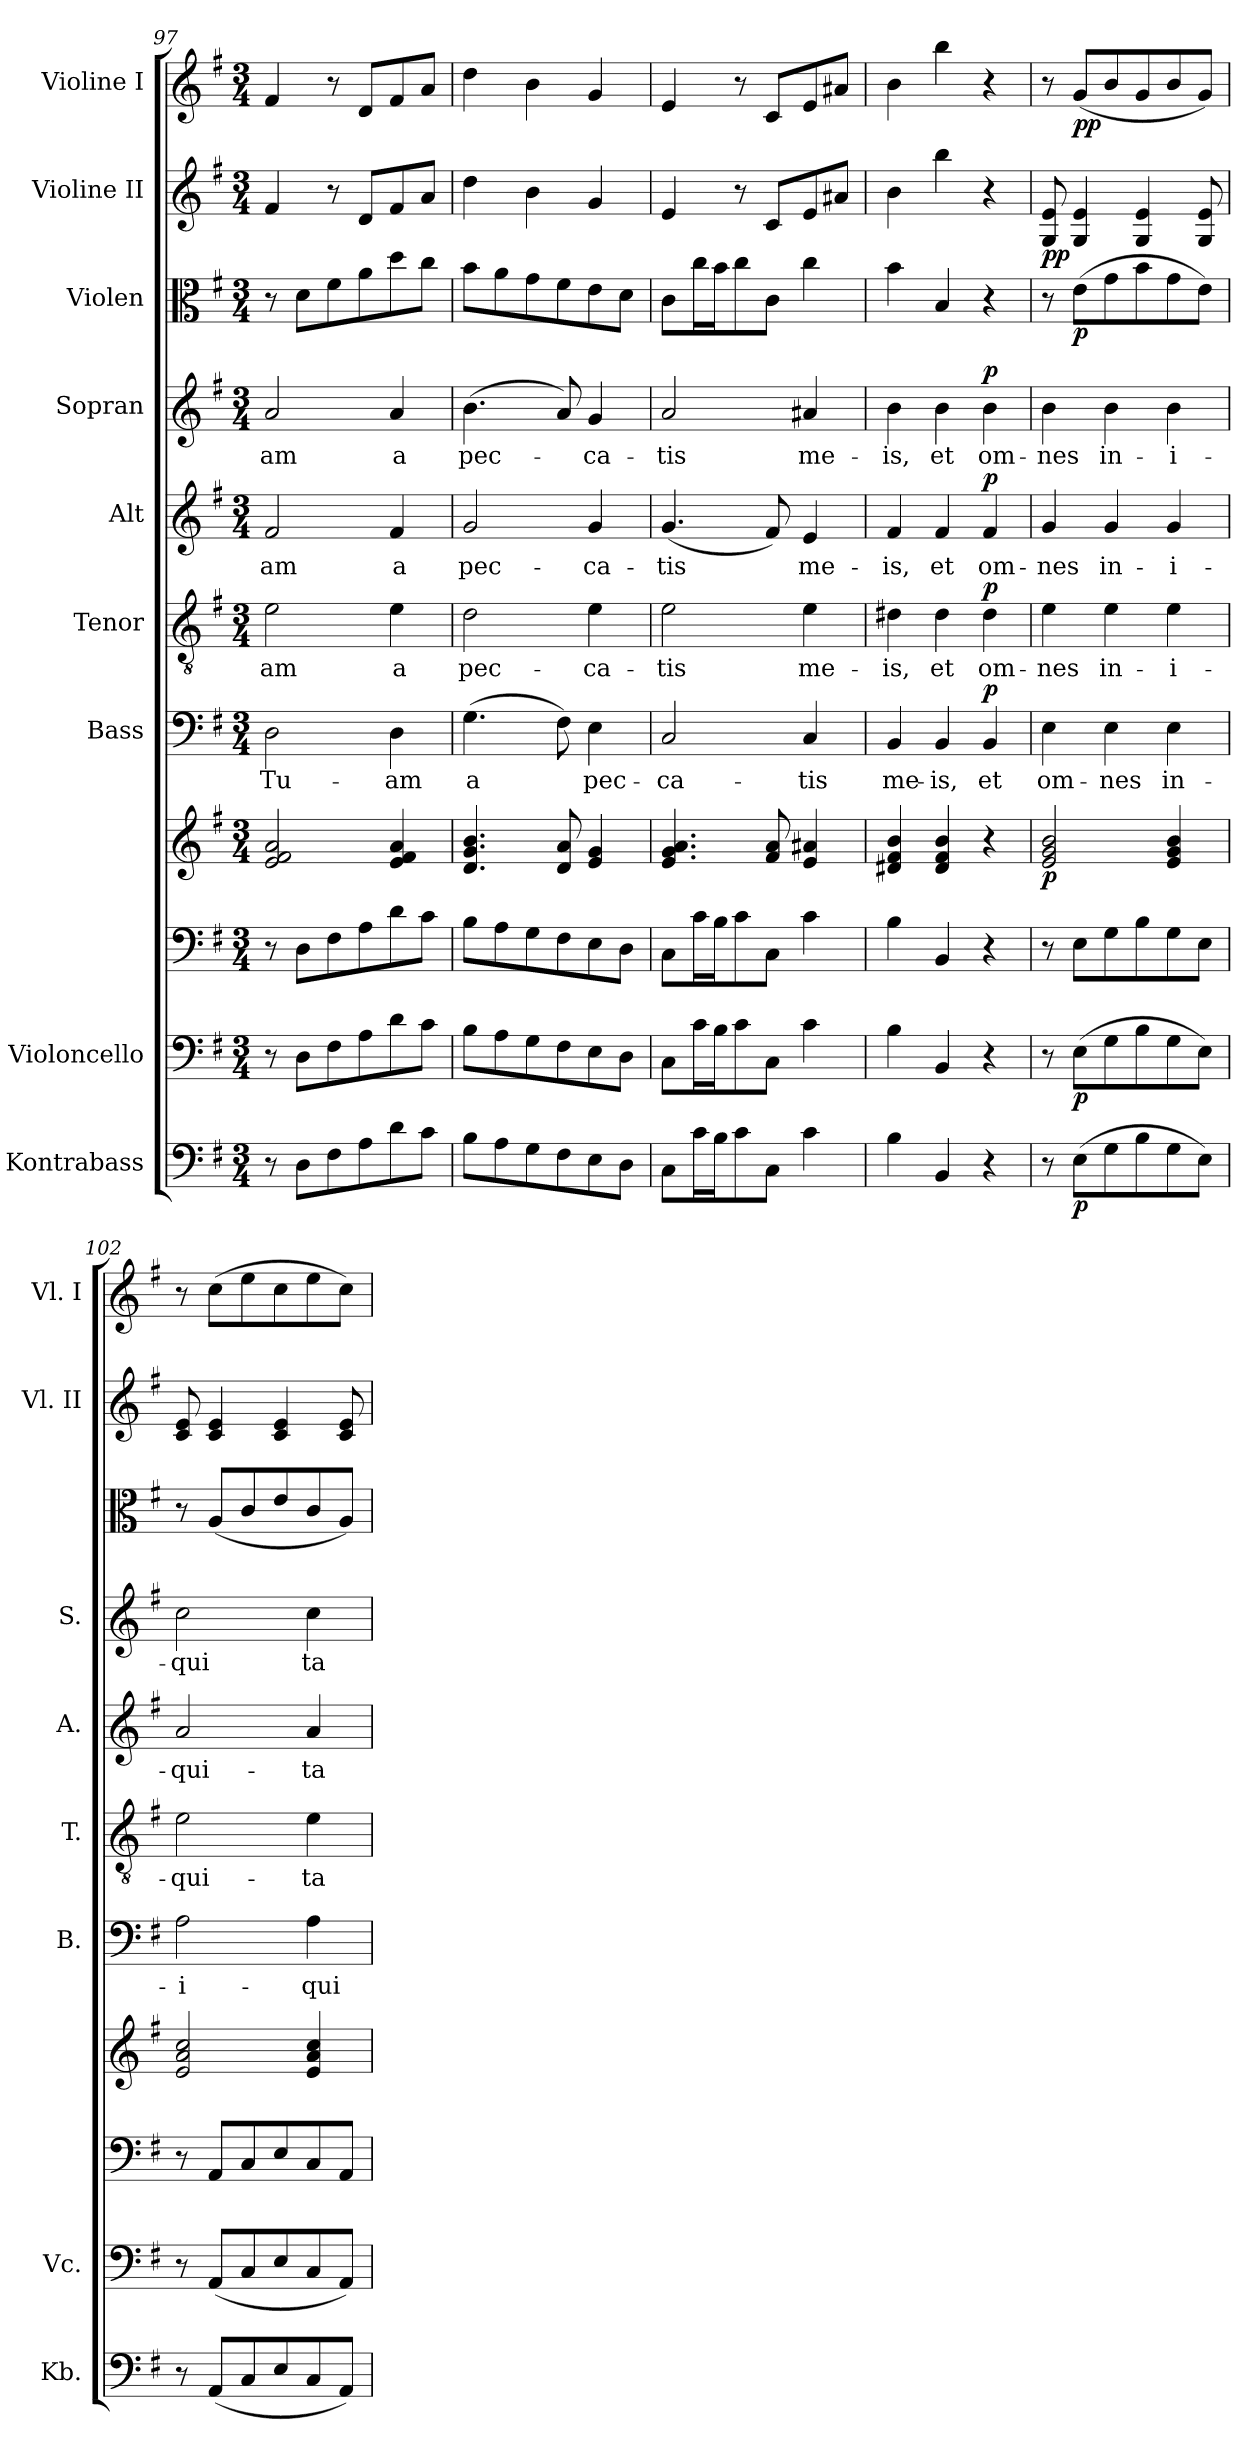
**kern	**dynam	**kern	**dynam	**kern	**kern	**dynam	**kern	**text	**dynam	**kern	**text	**dynam	**kern	**text	**dynam	**kern	**text	**dynam	**kern	**dynam	**kern	**dynam	**kern	**dynam
*part10	*part10	*part9	*part9	*part8	*part8	*part8	*part7	*part7	*part7	*part6	*part6	*part6	*part5	*part5	*part5	*part4	*part4	*part4	*part3	*part3	*part2	*part2	*part1	*part1
*staff11	*staff11	*staff10	*staff10	*staff9	*staff8	*staff8/9	*staff7	*staff7	*staff7	*staff6	*staff6	*staff6	*staff5	*staff5	*staff5	*staff4	*staff4	*staff4	*staff3	*staff3	*staff2	*staff2	*staff1	*staff1
*I"Kontrabass	*	*I"Violoncello	*	*	*	*	*I"Bass	*	*	*I"Tenor	*	*	*I"Alt	*	*	*I"Sopran	*	*	*I"Violen	*	*I"Violine II	*	*I"Violine I	*
*I'Kb.	*	*I'Vc.	*	*	*	*	*I'B.	*	*	*I'T.	*	*	*I'A.	*	*	*I'S.	*	*	*	*	*I'Vl. II	*	*I'Vl. I	*
*clefF4	*	*clefF4	*	*clefF4	*clefG2	*	*clefF4	*	*	*clefGv2	*	*	*clefG2	*	*	*clefG2	*	*	*clefC3	*	*clefG2	*	*clefG2	*
*ITrd7c12	*	*	*	*	*	*	*	*	*	*	*	*	*	*	*	*	*	*	*	*	*	*	*	*
*k[f#]	*	*k[f#]	*	*k[f#]	*k[f#]	*	*k[f#]	*	*	*k[f#]	*	*	*k[f#]	*	*	*k[f#]	*	*	*k[f#]	*	*k[f#]	*	*k[f#]	*
*G:	*	*G:	*	*G:	*G:	*	*G:	*	*	*G:	*	*	*G:	*	*	*G:	*	*	*G:	*	*G:	*	*G:	*
*M3/4	*	*M3/4	*	*M3/4	*M3/4	*	*M3/4	*	*	*M3/4	*	*	*M3/4	*	*	*M3/4	*	*	*M3/4	*	*M3/4	*	*M3/4	*
=97	=97	=97	=97	=97	=97	=97	=97	=97	=97	=97	=97	=97	=97	=97	=97	=97	=97	=97	=97	=97	=97	=97	=97	=97
!	!	!	!	!	!	!	!	!LO:LY:b	!	!	!LO:LY:b	!	!	!LO:LY:b	!	!	!LO:LY:b	!	!	!	!	!	!	!
8r	.	8r	.	8r	2e/ 2f#/ 2a/	.	2D\	Tu-	.	2e\	-am	.	2f#/	-am	.	2a/	-am	.	8r	.	4f#/	.	4f#/	.
8DD\L	.	8D\L	.	8D\L	.	.	.	.	.	.	.	.	.	.	.	.	.	.	8d\L	.	.	.	.	.
8FF#\	.	8F#\	.	8F#\	.	.	.	.	.	.	.	.	.	.	.	.	.	.	8f#\	.	8r	.	8r	.
8AA\	.	8A\	.	8A\	.	.	.	.	.	.	.	.	.	.	.	.	.	.	8a\	.	8d/L	.	8d/L	.
!	!	!	!	!	!	!	!	!LO:LY:b	!	!	!LO:LY:b	!	!	!LO:LY:b	!	!	!LO:LY:b	!	!	!	!	!	!	!
8D\	.	8d\	.	8d\	4e/ 4f#/ 4a/	.	4D\	-am	.	4e\	a	.	4f#/	a	.	4a/	a	.	8dd\	.	8f#/	.	8f#/	.
8C\J	.	8c\J	.	8c\J	.	.	.	.	.	.	.	.	.	.	.	.	.	.	8cc\J	.	8a/J	.	8a/J	.
!!LO:PB:g=z
=98	=98	=98	=98	=98	=98	=98	=98	=98	=98	=98	=98	=98	=98	=98	=98	=98	=98	=98	=98	=98	=98	=98	=98	=98
!	!	!	!	!	!	!	!	!LO:LY:b	!	!	!LO:LY:b	!	!	!LO:LY:b	!	!	!LO:LY:b	!	!	!	!	!	!	!
8BB\L	.	8B\L	.	8B\L	4.d/ 4.g/ 4.b/	.	(>4.G\	a	.	2d\	pec-	.	2g/	pec-	.	(>4.b\	pec-	.	8b\L	.	4dd\	.	4dd\	.
8AA\	.	8A\	.	8A\	.	.	.	.	.	.	.	.	.	.	.	.	.	.	8a\	.	.	.	.	.
8GG\	.	8G\	.	8G\	.	.	.	.	.	.	.	.	.	.	.	.	.	.	8g\	.	4b\	.	4b\	.
8FF#\	.	8F#\	.	8F#\	8d/ 8a/	.	8F#\)	.	.	.	.	.	.	.	.	8a/)	.	.	8f#\	.	.	.	.	.
!	!	!	!	!	!	!	!	!LO:LY:b	!	!	!LO:LY:b	!	!	!LO:LY:b	!	!	!LO:LY:b	!	!	!	!	!	!	!
8EE\	.	8E\	.	8E\	4e/ 4g/	.	4E\	pec-	.	4e\	-ca-	.	4g/	-ca-	.	4g/	-ca-	.	8e\	.	4g/	.	4g/	.
8DD\J	.	8D\J	.	8D\J	.	.	.	.	.	.	.	.	.	.	.	.	.	.	8d\J	.	.	.	.	.
=99	=99	=99	=99	=99	=99	=99	=99	=99	=99	=99	=99	=99	=99	=99	=99	=99	=99	=99	=99	=99	=99	=99	=99	=99
!	!	!	!	!	!	!	!	!LO:LY:b	!	!	!LO:LY:b	!	!	!LO:LY:b	!	!	!LO:LY:b	!	!	!	!	!	!	!
8CC\L	.	8C\L	.	8C\L	4.e/ 4.g/ 4.a/	.	2C/	-ca-	.	2e\	-tis	.	(<4.g/	-tis	.	2a/	-tis	.	8c\L	.	4e/	.	4e/	.
16C\L	.	16c\L	.	16c\L	.	.	.	.	.	.	.	.	.	.	.	.	.	.	16cc\L	.	.	.	.	.
16BB\J	.	16B\J	.	16B\J	.	.	.	.	.	.	.	.	.	.	.	.	.	.	16b\J	.	.	.	.	.
8C\	.	8c\	.	8c\	.	.	.	.	.	.	.	.	.	.	.	.	.	.	8cc\	.	8r	.	8r	.
8CC\J	.	8C\J	.	8C\J	8f#/ 8a/	.	.	.	.	.	.	.	8f#/)	.	.	.	.	.	8c\J	.	8c/L	.	8c/L	.
!	!	!	!	!	!	!	!	!LO:LY:b	!	!	!LO:LY:b	!	!	!LO:LY:b	!	!	!LO:LY:b	!	!	!	!	!	!	!
4C\	.	4c\	.	4c\	4e/ 4a#X/	.	4C/	-tis	.	4e\	me-	.	4e/	me-	.	4a#X/	me-	.	4cc\	.	8e/	.	8e/	.
.	.	.	.	.	.	.	.	.	.	.	.	.	.	.	.	.	.	.	.	.	8a#X/J	.	8a#X/J	.
=100	=100	=100	=100	=100	=100	=100	=100	=100	=100	=100	=100	=100	=100	=100	=100	=100	=100	=100	=100	=100	=100	=100	=100	=100
!	!	!	!	!	!	!	!	!LO:LY:b	!	!	!LO:LY:b	!	!	!LO:LY:b	!	!	!LO:LY:b	!	!	!	!	!	!	!
4BB\	.	4B\	.	4B\	4d#X/ 4f#/ 4b/	.	4BB/	me-	.	4d#X\	-is,	.	4f#/	-is,	.	4b\	-is,	.	4b\	.	4b\	.	4b\	.
!	!	!	!	!	!	!	!	!LO:LY:b	!	!	!LO:LY:b	!	!	!LO:LY:b	!	!	!LO:LY:b	!	!	!	!	!	!	!
4BBB/	.	4BB/	.	4BB/	4d#/ 4f#/ 4b/	.	4BB/	-is,	.	4d#\	et	.	4f#/	et	.	4b\	et	.	4B/	.	4bb\	.	4bb\	.
!	!	!	!	!	!	!	!	!LO:LY:b	!LO:DY:a	!	!LO:LY:b	!LO:DY:a	!	!LO:LY:b	!LO:DY:a	!	!LO:LY:b	!LO:DY:a	!	!	!	!	!	!
4r	.	4r	.	4r	4r	.	4BB/	et	p	4d#\	om-	p	4f#/	om-	p	4b\	om-	p	4r	.	4r	.	4r	.
=101	=101	=101	=101	=101	=101	=101	=101	=101	=101	=101	=101	=101	=101	=101	=101	=101	=101	=101	=101	=101	=101	=101	=101	=101
!	!	!	!	!	!	!LO:DY:b	!	!LO:LY:b	!	!	!LO:LY:b	!	!	!LO:LY:b	!	!	!LO:LY:b	!	!	!	!	!LO:DY:b	!	!
8r	.	8r	.	8r	2e/ 2g/ 2b/	p	4E\	om-	.	4e\	-nes	.	4g/	-nes	.	4b\	-nes	.	8r	.	8G/ 8e/	pp	8r	.
!	!LO:DY:b	!	!LO:DY:b	!	!	!	!	!	!	!	!	!	!	!	!	!	!	!	!	!LO:DY:b	!	!	!	!LO:DY:b
(>8EE\L	p	(>8E\L	p	8E\L	.	.	.	.	.	.	.	.	.	.	.	.	.	.	(>8e\L	p	4G/ 4e/	.	(<8g/L	pp
!	!	!	!	!	!	!	!	!LO:LY:b	!	!	!LO:LY:b	!	!	!LO:LY:b	!	!	!LO:LY:b	!	!	!	!	!	!	!
8GG\	.	8G\	.	8G\	.	.	4E\	-nes	.	4e\	in-	.	4g/	in-	.	4b\	in-	.	8g\	.	.	.	8b/	.
8BB\	.	8B\	.	8B\	.	.	.	.	.	.	.	.	.	.	.	.	.	.	8b\	.	4G/ 4e/	.	8g/	.
!	!	!	!	!	!	!	!	!LO:LY:b	!	!	!LO:LY:b	!	!	!LO:LY:b	!	!	!LO:LY:b	!	!	!	!	!	!	!
8GG\	.	8G\	.	8G\	4e/ 4g/ 4b/	.	4E\	in-	.	4e\	-i-	.	4g/	-i-	.	4b\	-i-	.	8g\	.	.	.	8b/	.
8EE\J)	.	8E\J)	.	8E\J	.	.	.	.	.	.	.	.	.	.	.	.	.	.	8e\J)	.	8G/ 8e/	.	8g/J)	.
=102	=102	=102	=102	=102	=102	=102	=102	=102	=102	=102	=102	=102	=102	=102	=102	=102	=102	=102	=102	=102	=102	=102	=102	=102
!	!	!	!	!	!	!	!	!LO:LY:b	!	!	!LO:LY:b	!	!	!LO:LY:b	!	!	!LO:LY:b	!	!	!	!	!	!	!
8r	.	8r	.	8r	2e/ 2a/ 2cc/	.	2A\	-i-	.	2e\	-qui-	.	2a/	-qui-	.	2cc\	-qui	.	8r	.	8c/ 8e/	.	8r	.
(<8AAA/L	.	(<8AA/L	.	8AA/L	.	.	.	.	.	.	.	.	.	.	.	.	.	.	(<8A/L	.	4c/ 4e/	.	(>8cc\L	.
8CC/	.	8C/	.	8C/	.	.	.	.	.	.	.	.	.	.	.	.	.	.	8c/	.	.	.	8ee\	.
8EE/	.	8E/	.	8E/	.	.	.	.	.	.	.	.	.	.	.	.	.	.	8e/	.	4c/ 4e/	.	8cc\	.
!	!	!	!	!	!	!	!	!LO:LY:b	!	!	!LO:LY:b	!	!	!LO:LY:b	!	!	!LO:LY:b	!	!	!	!	!	!	!
8CC/	.	8C/	.	8C/	4e/ 4a/ 4cc/	.	4A\	-qui-	.	4e\	-ta-	.	4a/	-ta-	.	4cc\	ta-	.	8c/	.	.	.	8ee\	.
8AAA/J)	.	8AA/J)	.	8AA/J	.	.	.	.	.	.	.	.	.	.	.	.	.	.	8A/J)	.	8c/ 8e/	.	8cc\J)	.
=	=	=	=	=	=	=	=	=	=	=	=	=	=	=	=	=	=	=	=	=	=	=	=	=
*-	*-	*-	*-	*-	*-	*-	*-	*-	*-	*-	*-	*-	*-	*-	*-	*-	*-	*-	*-	*-	*-	*-	*-	*-
